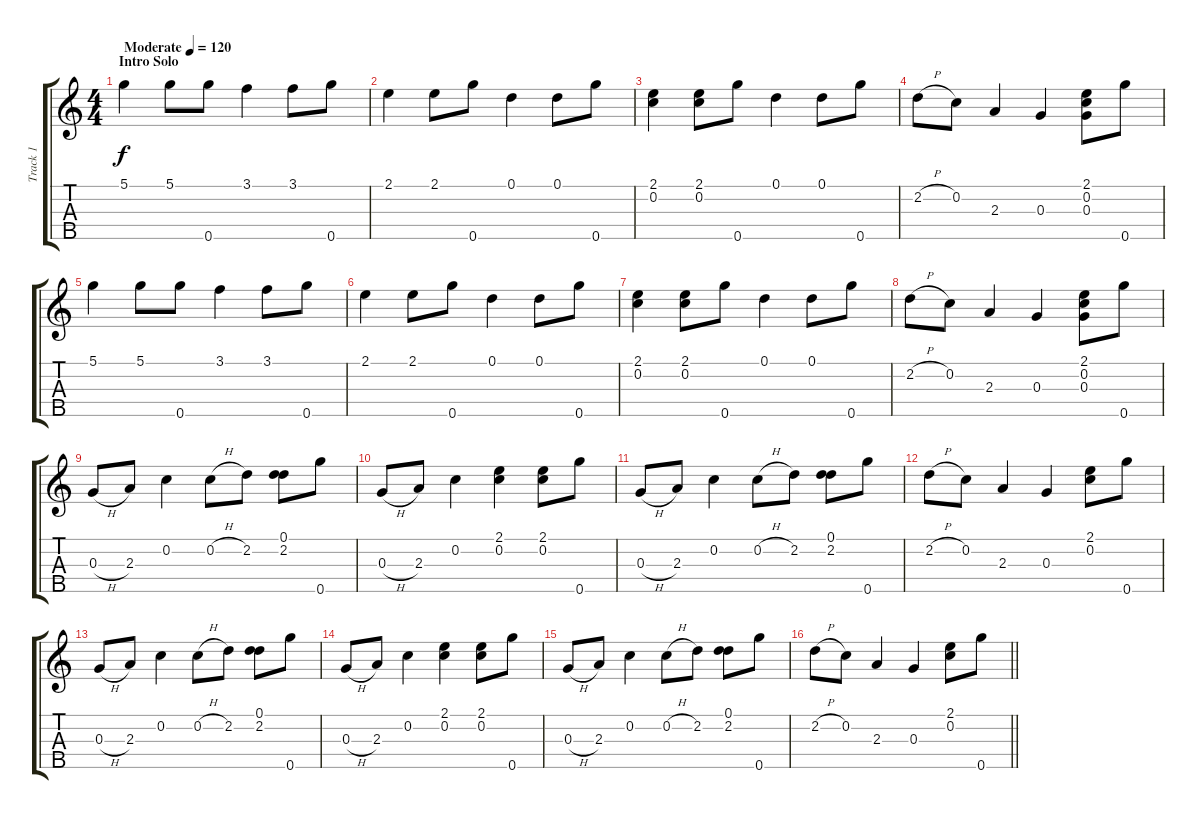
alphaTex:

\track ("Track 1" "Track 1") {instrument acousticguitarsteel}
\staff {score tabs}
\tuning (D4 C4 G3 C3 G4) {hide}
\ts (4 4)
\section ("" "Intro Solo")
\tempo (120 "Moderate")
\clef g2
\ks c
5.1.4{dy f instrument acousticguitarsteel} 5.1.8 0.5.8 3.1.4 3.1.8 0.5.8 |
2.1.4 2.1.8 0.5.8 0.1.4 0.1.8 0.5.8 |
(2.1 0.2).4 (2.1 0.2).8 0.5.8 0.1.4 0.1.8 0.5.8 |
2.2{h}.8 0.2.8 2.3.4 0.3.4 (2.1 0.2 0.3).8 0.5.8 |
5.1.4 5.1.8 0.5.8 3.1.4 3.1.8 0.5.8 |
2.1.4 2.1.8 0.5.8 0.1.4 0.1.8 0.5.8 |
(2.1 0.2).4 (2.1 0.2).8 0.5.8 0.1.4 0.1.8 0.5.8 |
2.2{h}.8 0.2.8 2.3.4 0.3.4 (2.1 0.2 0.3).8 0.5.8 |
0.3{h}.8 2.3.8 0.2.4 0.2{h}.8 2.2.8 (0.1 2.2).8 0.5.8 |
0.3{h}.8 2.3.8 0.2.4 (2.1 0.2).4 (2.1 0.2).8 0.5.8 |
0.3{h}.8 2.3.8 0.2.4 0.2{h}.8 2.2.8 (0.1 2.2).8 0.5.8 |
2.2{h}.8 0.2.8 2.3.4 0.3.4 (2.1 0.2).8 0.5.8 |
0.3{h}.8 2.3.8 0.2.4 0.2{h}.8 2.2.8 (0.1 2.2).8 0.5.8 |
0.3{h}.8 2.3.8 0.2.4 (2.1 0.2).4 (2.1 0.2).8 0.5.8 |
0.3{h}.8 2.3.8 0.2.4 0.2{h}.8 2.2.8 (0.1 2.2).8 0.5.8 |
\barLineRight lightlight
2.2{h}.8 0.2.8 2.3.4 0.3.4 (2.1 0.2).8 0.5.8
